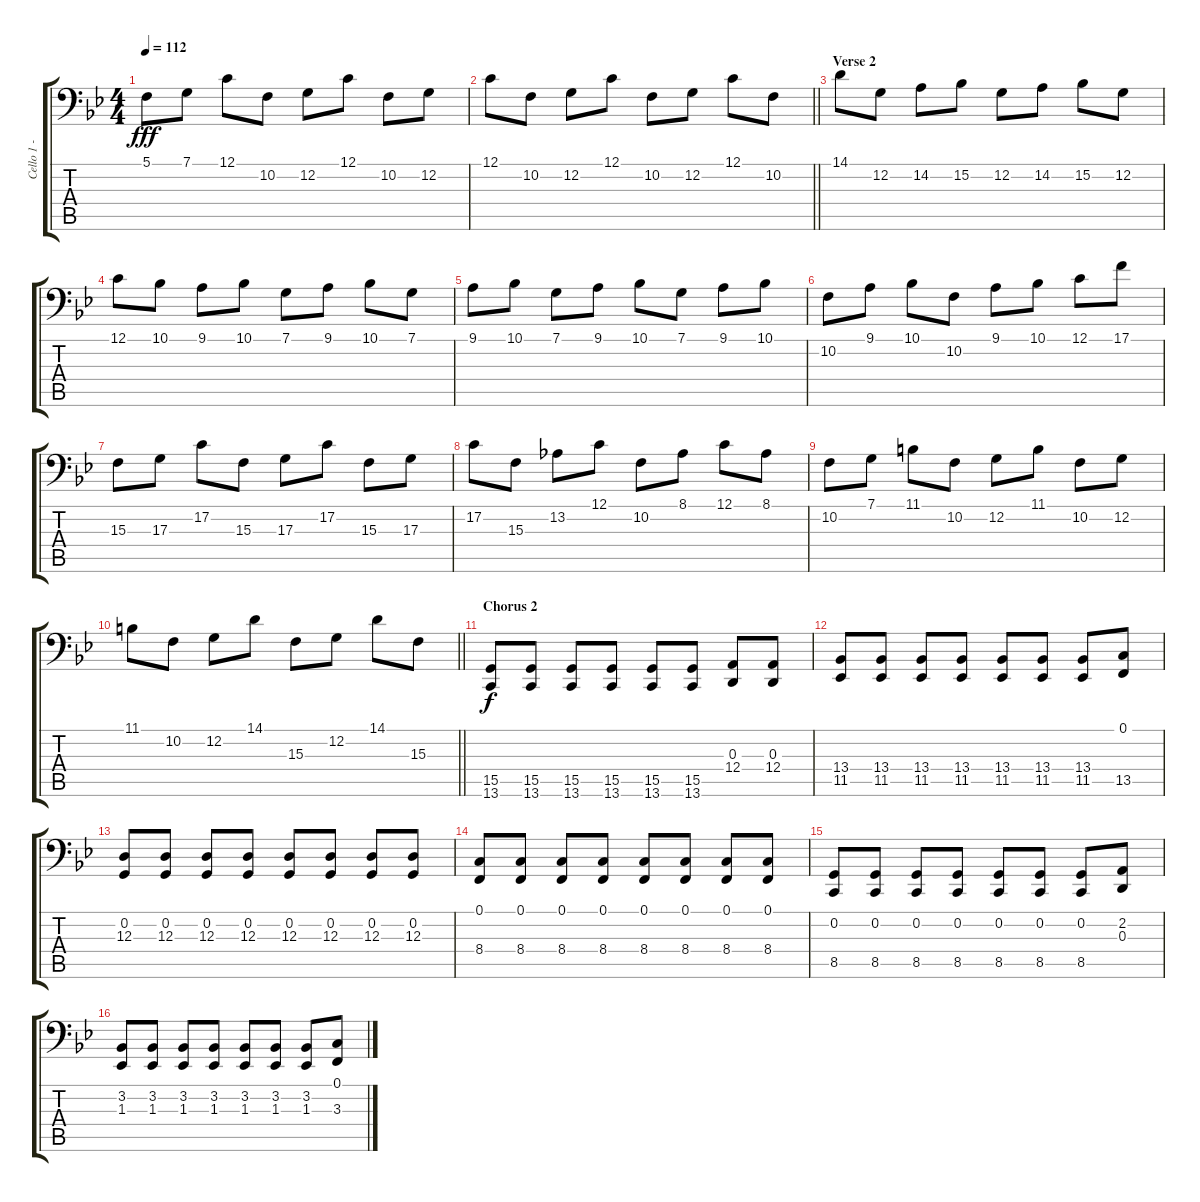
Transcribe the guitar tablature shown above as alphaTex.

\track ("Cello 1 - Eicca" "Cello 1 - ") {instrument cello}
\staff {score tabs}
\tuning (C3 G2 D2 A1 E1 B0) {hide}
\ts (4 4)
\tempo 112
\clef f4
\ks bb
5.1.8{dy fff instrument electricbasspick} 7.1.8 12.1.8 10.2.8 12.2.8 12.1.8 10.2.8 12.2.8 |
\barLineRight lightlight
12.1.8 10.2.8 12.2.8 12.1.8 10.2.8 12.2.8 12.1.8 10.2.8 |
\section ("" "Verse 2")
14.1.8{instrument electricbasspick} 12.2.8 14.2.8 15.2.8 12.2.8 14.2.8 15.2.8 12.2.8 |
12.1.8 10.1.8 9.1.8 10.1.8 7.1.8 9.1.8 10.1.8 7.1.8 |
9.1.8 10.1.8 7.1.8 9.1.8 10.1.8 7.1.8 9.1.8 10.1.8 |
10.2.8 9.1.8 10.1.8 10.2.8 9.1.8 10.1.8 12.1.8 17.1.8 |
15.3.8 17.3.8 17.2.8 15.3.8 17.3.8 17.2.8 15.3.8 17.3.8 |
17.2.8 15.3.8 13.2.8 12.1.8 10.2.8 8.1.8 12.1.8 8.1.8 |
10.2.8 7.1.8 11.1.8 10.2.8 12.2.8 11.1.8 10.2.8 12.2.8 |
\barLineRight lightlight
11.1.8 10.2.8 12.2.8 14.1.8 15.3.8 12.2.8 14.1.8 15.3.8 |
\section ("" "Chorus 2")
(15.5 13.6).8{dy f instrument cello} (15.5 13.6).8 (15.5 13.6).8 (15.5 13.6).8 (15.5 13.6).8 (15.5 13.6).8 (0.3 12.4).8 (0.3 12.4).8 |
(13.4 11.5).8 (13.4 11.5).8 (13.4 11.5).8 (13.4 11.5).8 (13.4 11.5).8 (13.4 11.5).8 (13.4 11.5).8 (0.1 13.5).8 |
(0.2 12.3).8 (0.2 12.3).8 (0.2 12.3).8 (0.2 12.3).8 (0.2 12.3).8 (0.2 12.3).8 (0.2 12.3).8 (0.2 12.3).8 |
(0.1 8.4).8 (0.1 8.4).8 (0.1 8.4).8 (0.1 8.4).8 (0.1 8.4).8 (0.1 8.4).8 (0.1 8.4).8 (0.1 8.4).8 |
(0.2 8.5).8 (0.2 8.5).8 (0.2 8.5).8 (0.2 8.5).8 (0.2 8.5).8 (0.2 8.5).8 (0.2 8.5).8 (2.2 0.3).8 |
(3.2 1.3).8 (3.2 1.3).8 (3.2 1.3).8 (3.2 1.3).8 (3.2 1.3).8 (3.2 1.3).8 (3.2 1.3).8 (0.1 3.3).8
